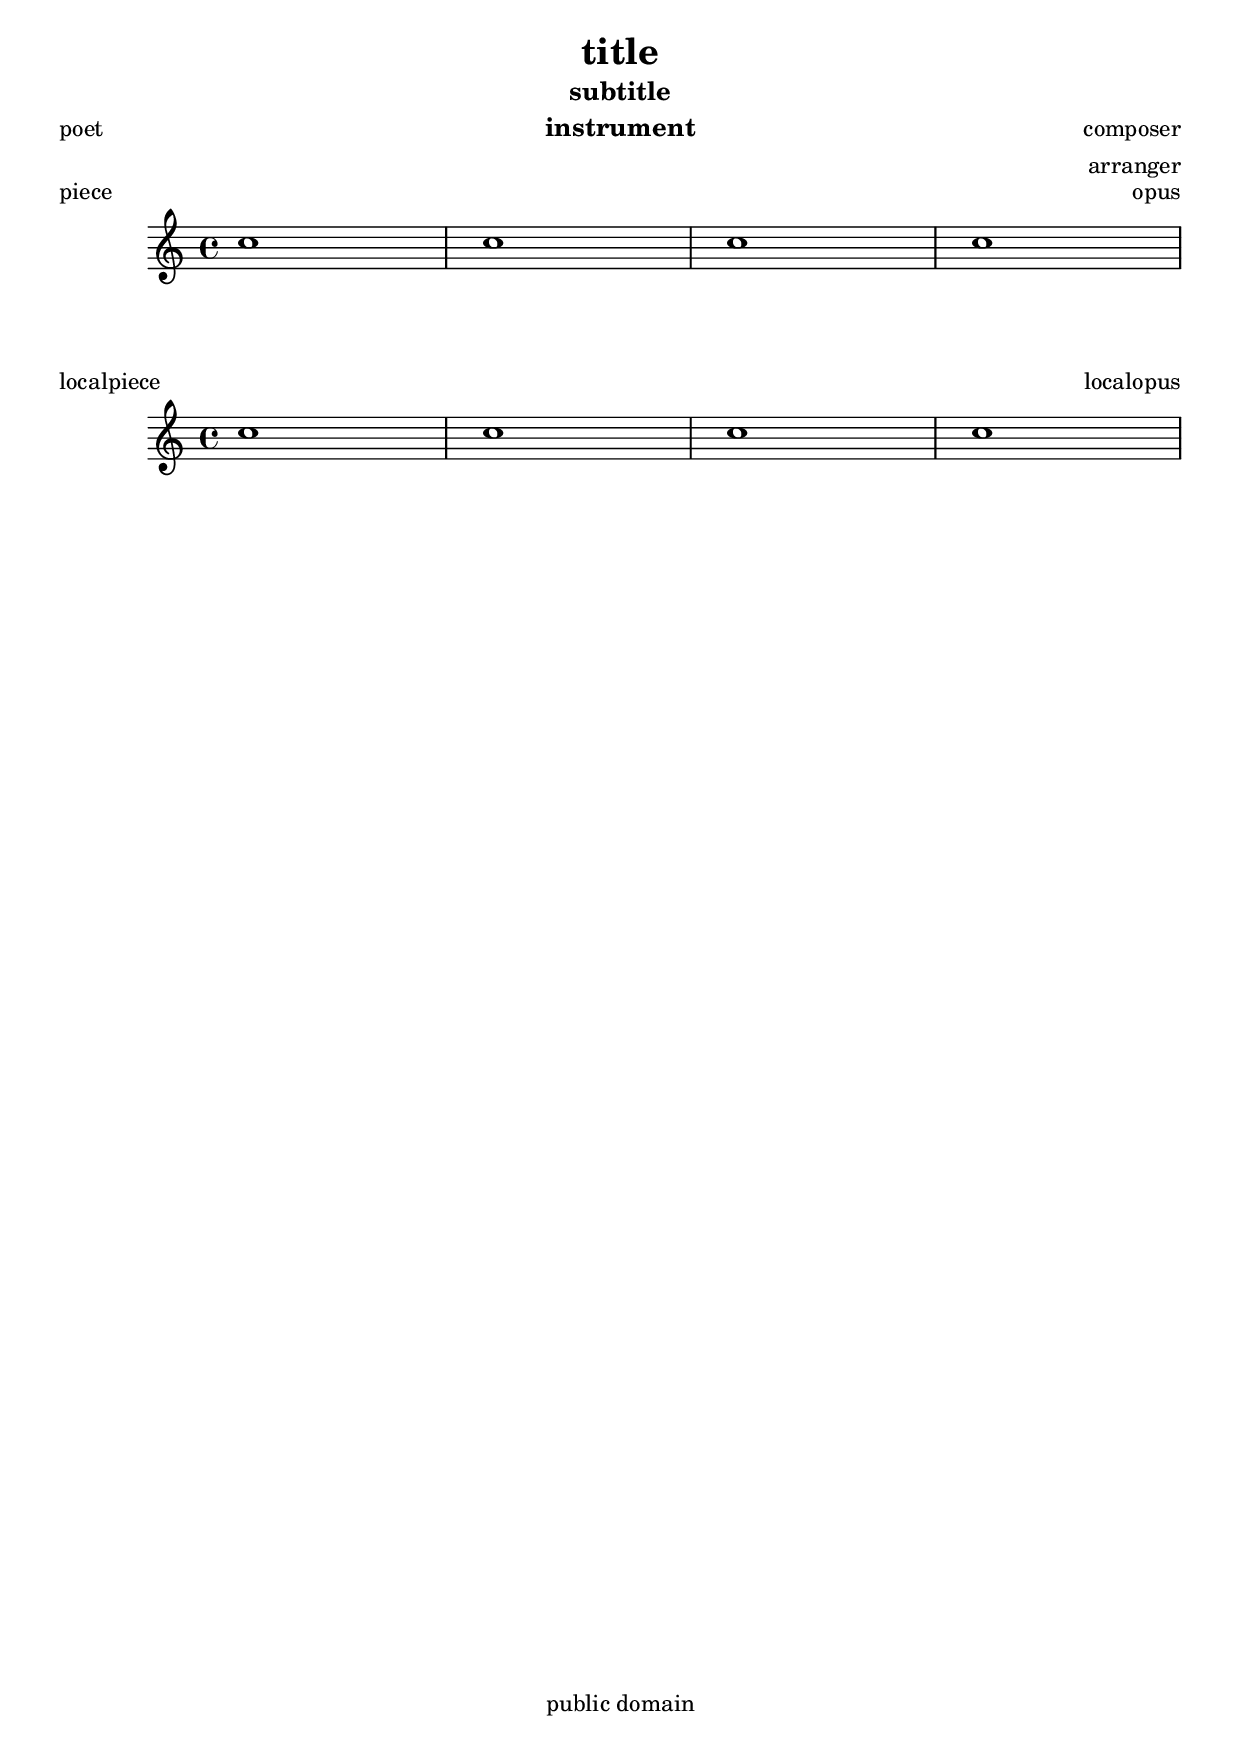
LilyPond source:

%% Do not edit this file; it is auto-generated from LSR http://lsr.dsi.unimi.it
%% This file is in the public domain.
\version "2.11.66"

\header {
  lsrtags = "text, paper-and-layout, titles"

  texidoc = "
A demonstration of all headers.

"
  doctitle = "Demonstrating all headers"
} % begin verbatim

\header {
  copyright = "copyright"
  title = "title"
  subtitle = "subtitle"
  composer = "composer"
  arranger = "arranger"
  instrument = "instrument"
  metre = "metre"
  opus = "opus"
  piece = "piece"
  poet = "poet"
  texidoc = "All header fields with special meanings."
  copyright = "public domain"
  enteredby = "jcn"
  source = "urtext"
}

\layout {
  ragged-right = ##f
}

\score {
  \relative c'' { c1 | c | c | c }
}

\score {
   \relative c'' { c1 | c | c | c }
   \header {
     title = "localtitle"
     subtitle = "localsubtitle"
     composer = "localcomposer"
     arranger = "localarranger"
     instrument = "localinstrument"
     metre = "localmetre"
     opus = "localopus"
     piece = "localpiece"
     poet = "localpoet"
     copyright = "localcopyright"
   }
}
